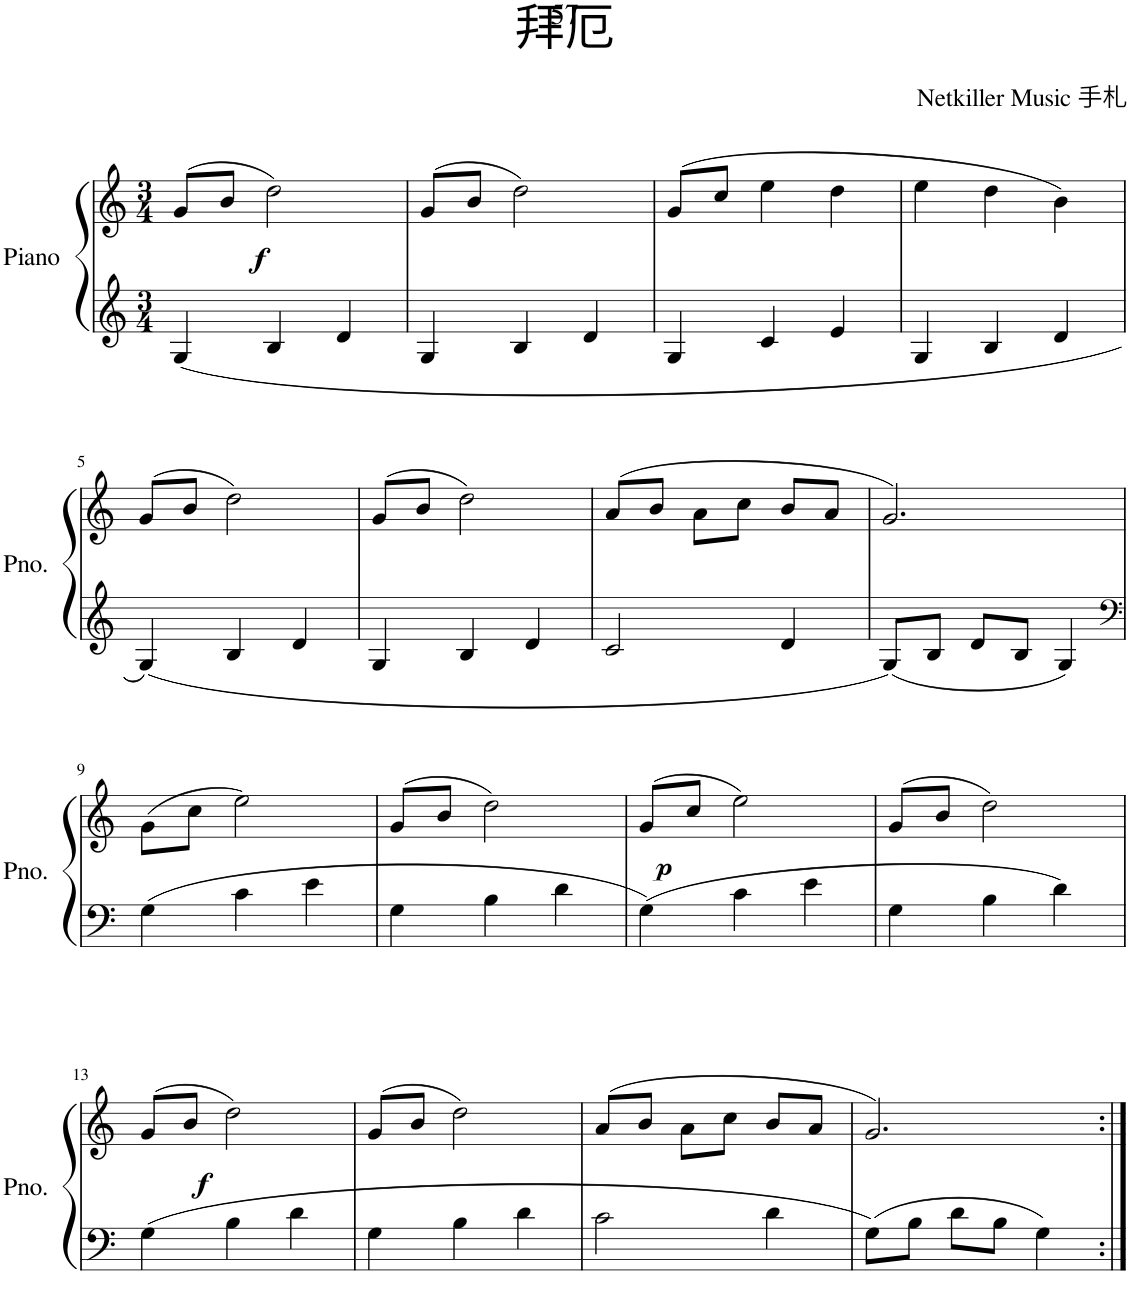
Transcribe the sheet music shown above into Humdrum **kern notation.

**kern	**kern	**dynam
*part1	*part1	*part1
*staff2	*staff1	*staff1/2
*I"Piano	*	*
*I'Pno.	*	*
*clefG2	*clefG2	*
*k[]	*k[]	*
*M3/4	*M3/4	*
=1	=1	=1
!	!	!LO:DY:b
4G/	(8g/L	f
.	8b/J	.
4B/	2dd\)	.
4d/	.	.
=2	=2	=2
4G/	(8g/L	.
.	8b/J	.
4B/	2dd\)	.
4d/	.	.
=3	=3	=3
4G/	(8g/L	.
.	8cc/J	.
4c/	4ee\	.
4e/	4dd\	.
=4	=4	=4
4G/	4ee\	.
4B/	4dd\	.
4d/	4b\)	.
!!LO:LB:g=z
=5	=5	=5
4G/	(8g/L	.
.	8b/J	.
4B/	2dd\)	.
4d/	.	.
=6	=6	=6
4G/	(8g/L	.
.	8b/J	.
4B/	2dd\)	.
4d/	.	.
=7	=7	=7
2c/	(8a/L	.
.	8b/J	.
.	8a\L	.
.	8cc\J	.
4d/	8b/L	.
.	8a/J	.
=8	=8	=8
8G/L	2.g/)	.
8B/J	.	.
8d/L	.	.
8B/J	.	.
4G/	.	.
!!LO:LB:g=z
=9	=9	=9
*clefF4	*	*
4G\	(8g\L	.
.	8cc\J	.
4c\	2ee\)	.
4e\	.	.
=10	=10	=10
4G\	(8g/L	.
.	8b/J	.
4B\	2dd\)	.
4d\	.	.
=11	=11	=11
!	!	!LO:DY:b
4G\	(8g/L	p
.	8cc/J	.
4c\	2ee\)	.
4e\	.	.
=12	=12	=12
4G\	(8g/L	.
.	8b/J	.
4B\	2dd\)	.
4d\	.	.
!!LO:LB:g=z
=13	=13	=13
!	!	!LO:DY:b
4G\	(8g/L	f
.	8b/J	.
4B\	2dd\)	.
4d\	.	.
=14	=14	=14
4G\	(8g/L	.
.	8b/J	.
4B\	2dd\)	.
4d\	.	.
=15	=15	=15
2c\	(8a/L	.
.	8b/J	.
.	8a\L	.
.	8cc\J	.
4d\	8b/L	.
.	8a/J	.
=16	=16	=16
8G\L	2.g/)	.
8B\J	.	.
8d\L	.	.
8B\J	.	.
4G\	.	.
=:|!	=:|!	=:|!
*-	*-	*-
